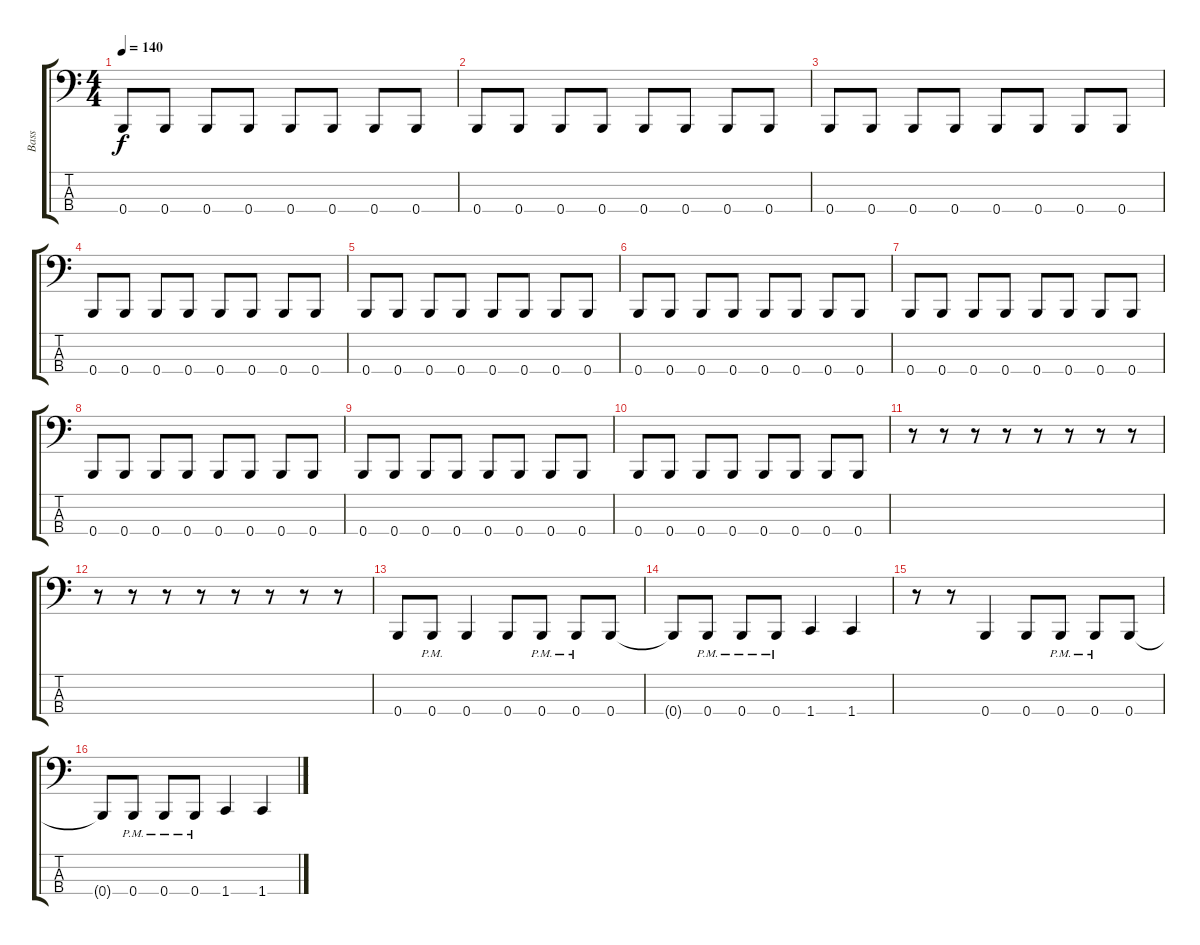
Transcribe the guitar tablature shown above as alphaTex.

\track ("Bass" "Bass") {instrument electricbasspick}
\staff {score tabs}
\tuning (E2 B1 Gb1 B0) {hide}
\ts (4 4)
\tempo 140
\clef f4
\ks c
0.4.8{dy f} 0.4.8 0.4.8 0.4.8 0.4.8 0.4.8 0.4.8 0.4.8 |
0.4.8 0.4.8 0.4.8 0.4.8 0.4.8 0.4.8 0.4.8 0.4.8 |
0.4.8 0.4.8 0.4.8 0.4.8 0.4.8 0.4.8 0.4.8 0.4.8 |
0.4.8 0.4.8 0.4.8 0.4.8 0.4.8 0.4.8 0.4.8 0.4.8 |
0.4.8 0.4.8 0.4.8 0.4.8 0.4.8 0.4.8 0.4.8 0.4.8 |
0.4.8 0.4.8 0.4.8 0.4.8 0.4.8 0.4.8 0.4.8 0.4.8 |
0.4.8 0.4.8 0.4.8 0.4.8 0.4.8 0.4.8 0.4.8 0.4.8 |
0.4.8 0.4.8 0.4.8 0.4.8 0.4.8 0.4.8 0.4.8 0.4.8 |
0.4.8 0.4.8 0.4.8 0.4.8 0.4.8 0.4.8 0.4.8 0.4.8 |
0.4.8 0.4.8 0.4.8 0.4.8 0.4.8 0.4.8 0.4.8 0.4.8 |
r.8 r.8 r.8 r.8 r.8 r.8 r.8 r.8 |
r.8 r.8 r.8 r.8 r.8 r.8 r.8 r.8 |
0.4.8 0.4{pm}.8 0.4.4 0.4.8 0.4{pm}.8 0.4{pm}.8 0.4.8 |
0.4{t}.8 0.4{pm}.8 0.4{pm}.8 0.4{pm}.8 1.4.4 1.4.4 |
r.8 r.8 0.4.4 0.4.8 0.4{pm}.8 0.4{pm}.8 0.4.8 |
0.4{t}.8 0.4{pm}.8 0.4{pm}.8 0.4{pm}.8 1.4.4 1.4.4
